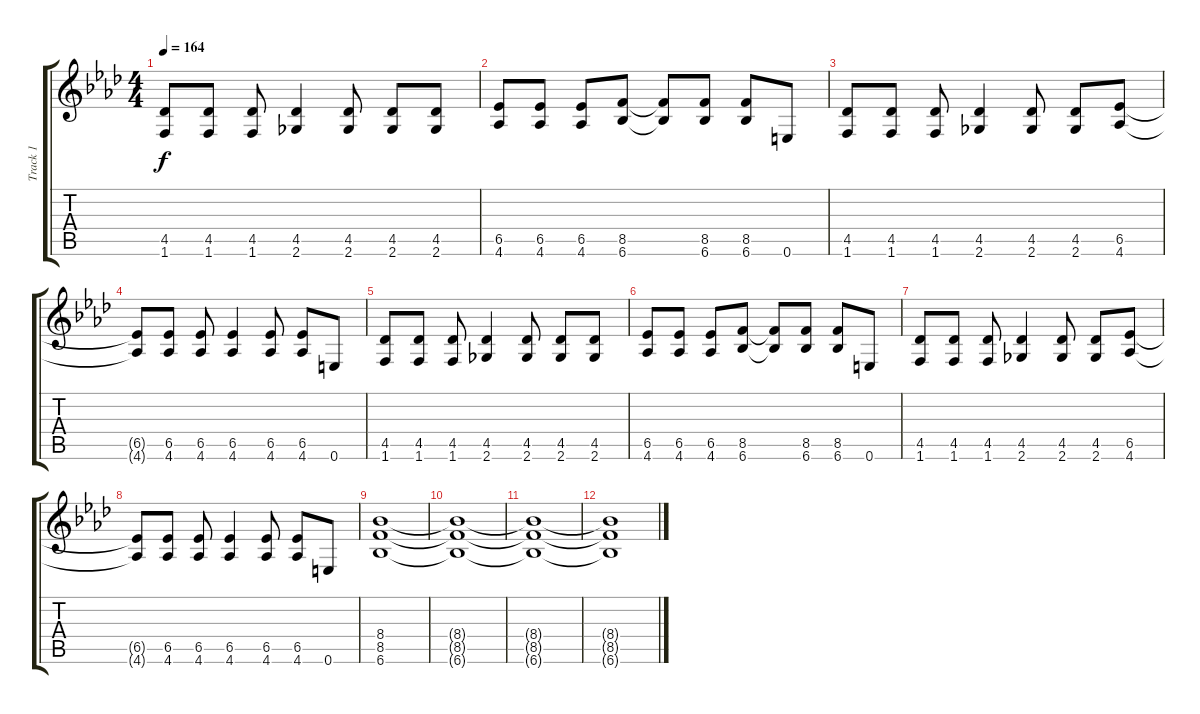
\track ("Track 1" "Track 1") {instrument distortionguitar}
\staff {score tabs}
\tuning (E4 B3 G3 D3 A2 E2) {hide}
\ts (4 4)
\tempo 164
\clef g2
\ks ab
(4.5 1.6).8{dy f} (4.5 1.6).8 (4.5 1.6).8 (4.5 2.6).4 (4.5 2.6).8 (4.5 2.6).8 (4.5 2.6).8 |
(6.5 4.6).8 (6.5 4.6).8 (6.5 4.6).8 (8.5 6.6).8 (8.5{t} 6.6{t}).8 (8.5 6.6).8 (8.5 6.6).8 0.6.8 |
(4.5 1.6).8 (4.5 1.6).8 (4.5 1.6).8 (4.5 2.6).4 (4.5 2.6).8 (4.5 2.6).8 (6.5 4.6).8 |
(6.5{t} 4.6{t}).8 (6.5 4.6).8 (6.5 4.6).8 (6.5 4.6).4 (6.5 4.6).8 (6.5 4.6).8 0.6.8 |
(4.5 1.6).8 (4.5 1.6).8 (4.5 1.6).8 (4.5 2.6).4 (4.5 2.6).8 (4.5 2.6).8 (4.5 2.6).8 |
(6.5 4.6).8 (6.5 4.6).8 (6.5 4.6).8 (8.5 6.6).8 (8.5{t} 6.6{t}).8 (8.5 6.6).8 (8.5 6.6).8 0.6.8 |
(4.5 1.6).8 (4.5 1.6).8 (4.5 1.6).8 (4.5 2.6).4 (4.5 2.6).8 (4.5 2.6).8 (6.5 4.6).8 |
(6.5{t} 4.6{t}).8 (6.5 4.6).8 (6.5 4.6).8 (6.5 4.6).4 (6.5 4.6).8 (6.5 4.6).8 0.6.8 |
(8.4 8.5 6.6).1 |
(8.4{t} 8.5{t} 6.6{t}).1 |
(8.4{t} 8.5{t} 6.6{t}).1 |
(8.4{t} 8.5{t} 6.6{t}).1
